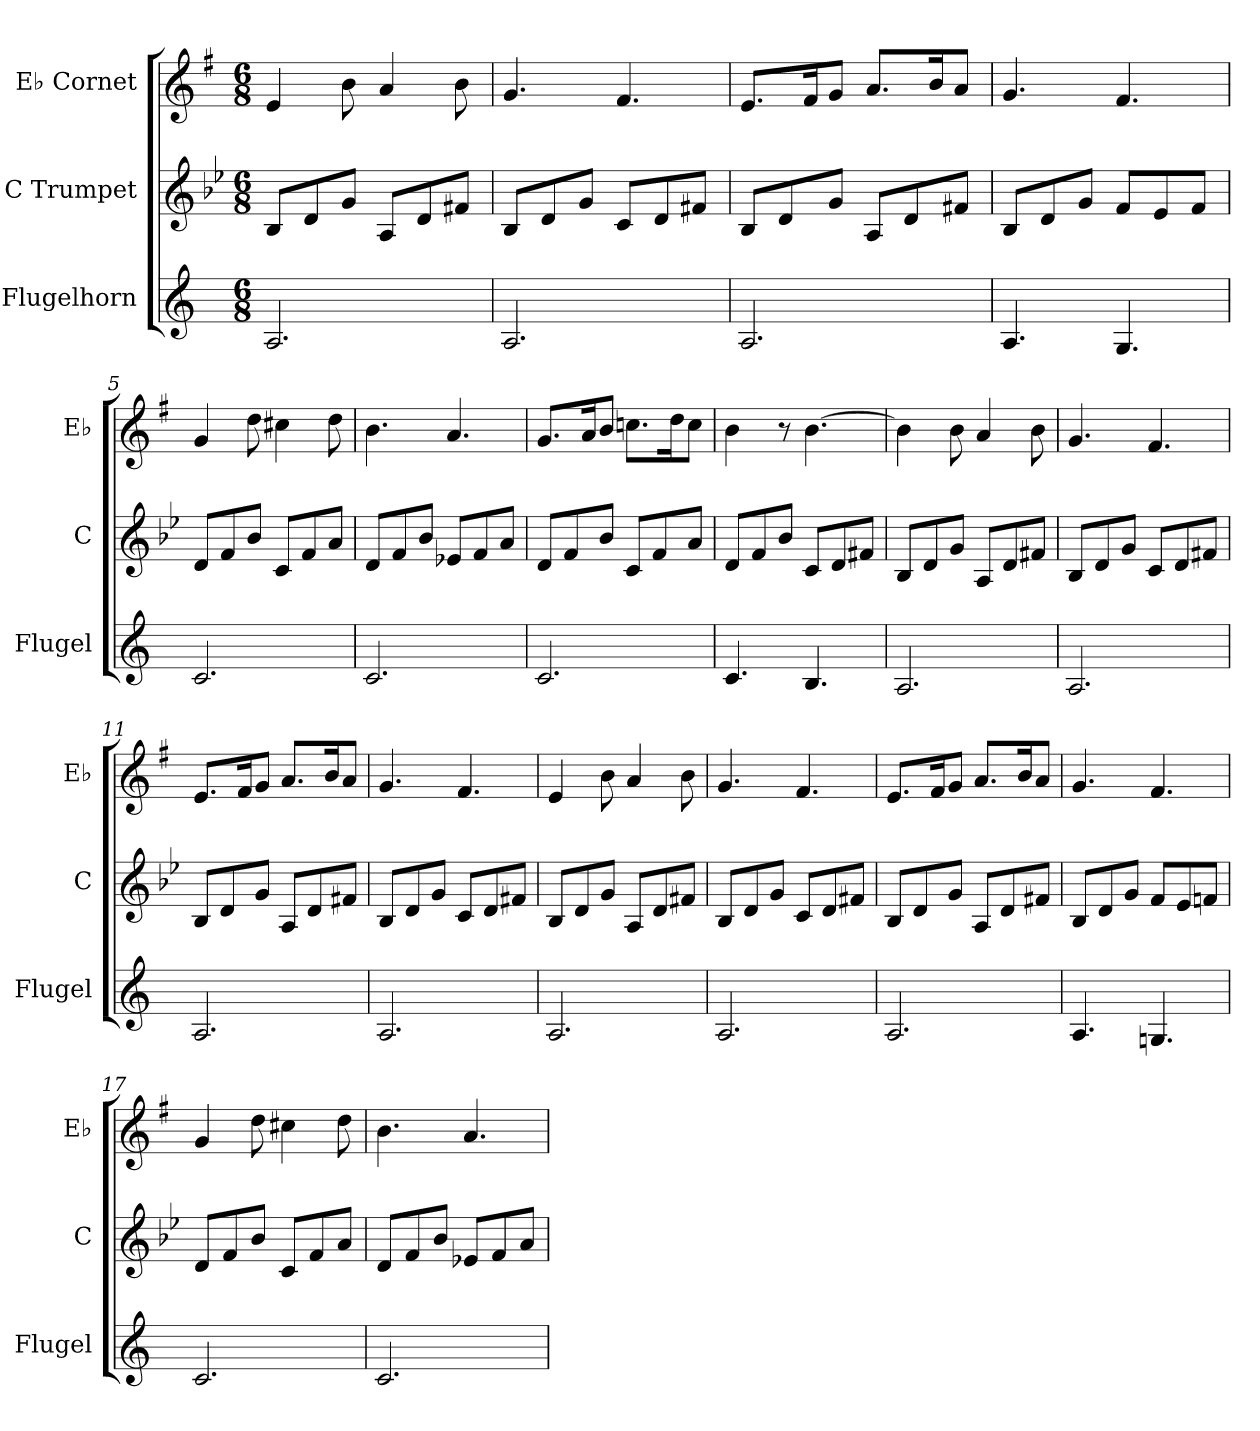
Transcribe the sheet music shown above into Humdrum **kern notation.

**kern	**kern	**kern
*part3	*part2	*part1
*staff3	*staff2	*staff1
*I"Flugelhorn	*I"C Trumpet	*I"E♭ Cornet
*I'Flugel	*I'C	*I'E♭
*clefG2	*clefG2	*clefG2
*ITrd1c2	*	*ITrd-2c-3
*k[b-e-]	*k[b-e-]	*k[b-e-]
*M6/8	*M6/8	*M6/8
*MM104	*MM104	*MM104
=1	=1	=1
2.G/	8B-/L	4g/
.	8d/	.
.	8g/J	8dd\
.	8A/L	4cc/
.	8d/	.
.	8f#X/J	8dd\
=2	=2	=2
2.G/	8B-/L	4.b-/
.	8d/	.
.	8g/J	.
.	8c/L	4.a/
.	8d/	.
.	8f#X/J	.
=3	=3	=3
2.G/	8B-/L	8.g/L
.	8d/	.
.	.	16a/K
.	8g/J	8b-/J
.	8A/L	8.cc/L
.	8d/	.
.	.	16dd/K
.	8f#X/J	8cc/J
=4	=4	=4
4.G/	8B-/L	4.b-/
.	8d/	.
.	8g/J	.
4.F/	8f/L	4.a/
.	8e-/	.
.	8f/J	.
=5	=5	=5
2.B-/	8d/L	4b-/
.	8f/	.
.	8b-/J	8ff\
.	8c/L	4een\
.	8f/	.
.	8a/J	8ff\
!!LO:LB:g=z
=6	=6	=6
2.B-/	8d/L	4.dd\
.	8f/	.
.	8b-/J	.
.	8e-X/L	4.cc/
.	8f/	.
.	8a/J	.
=7	=7	=7
2.B-/	8d/L	8.b-/L
.	8f/	.
.	.	16cc/K
.	8b-/J	8dd/J
.	8c/L	8.ee-X\L
.	8f/	.
.	.	16ff\K
.	8a/J	8ee-\J
=8	=8	=8
4.B-/	8d/L	4dd\
.	8f/	.
.	8b-/J	8r
4.A/	8c/L	[4.dd\
.	8d/	.
.	8f#X/J	.
=9	=9	=9
2.G/	8B-/L	4dd\]
.	8d/	.
.	8g/J	8dd\
.	8A/L	4cc/
.	8d/	.
.	8f#X/J	8dd\
!!LO:LB:g=z
=10	=10	=10
2.G/	8B-/L	4.b-/
.	8d/	.
.	8g/J	.
.	8c/L	4.a/
.	8d/	.
.	8f#X/J	.
=11	=11	=11
2.G/	8B-/L	8.g/L
.	8d/	.
.	.	16a/K
.	8g/J	8b-/J
.	8A/L	8.cc/L
.	8d/	.
.	.	16dd/K
.	8f#X/J	8cc/J
=12	=12	=12
2.G/	8B-/L	4.b-/
.	8d/	.
.	8g/J	.
.	8c/L	4.a/
.	8d/	.
.	8f#X/J	.
=13	=13	=13
2.G/	8B-/L	4g/
.	8d/	.
.	8g/J	8dd\
.	8A/L	4cc/
.	8d/	.
.	8f#X/J	8dd\
!!LO:PB:g=z
=14	=14	=14
2.G/	8B-/L	4.b-/
.	8d/	.
.	8g/J	.
.	8c/L	4.a/
.	8d/	.
.	8f#X/J	.
=15	=15	=15
2.G/	8B-/L	8.g/L
.	8d/	.
.	.	16a/K
.	8g/J	8b-/J
.	8A/L	8.cc/L
.	8d/	.
.	.	16dd/K
.	8f#X/J	8cc/J
=16	=16	=16
4.G/	8B-/L	4.b-/
.	8d/	.
.	8g/J	.
4.Fn/	8f/L	4.a/
.	8e-/	.
.	8fn/J	.
=17	=17	=17
2.B-/	8d/L	4b-/
.	8f/	.
.	8b-/J	8ff\
.	8c/L	4een\
.	8f/	.
.	8a/J	8ff\
!!LO:LB:g=z
=18	=18	=18
2.B-/	8d/L	4.dd\
.	8f/	.
.	8b-/J	.
.	8e-X/L	4.cc/
.	8f/	.
.	8a/J	.
=	=	=
*-	*-	*-
